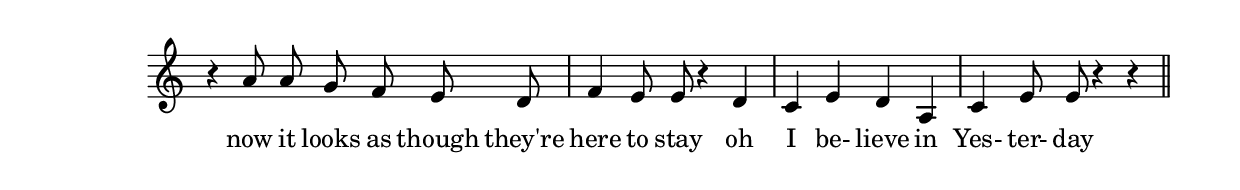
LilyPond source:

#(ly:set-option 'midi-extension "mid")
\version "2.12.3"
\include "english.ly"
\header{


}
%{

%}
melody = {
\once \override Staff.TimeSignature #'stencil = ##f
\clef treble
\key c \major
\autoBeamOn
\cadenzaOn


 r4 a'8 a'8 g'8 f'8 e'8 d'8 \bar "|"  f'4 e'8 e'8 r4 d'4 \bar "|"  c'4 e'4 d'4 a4 \bar "|"  c'4 e'8 e'8 r4 r4 \bar "||"   \break

}


text = \lyricmode {
now it looks as though they're here to stay oh I be- lieve in Yes- ter- day 
}

\score{

<<
\new Voice = "one" {
\melody
}
\new Lyrics \lyricsto "one" \text
>>
\layout {
\context {
\Score
\remove "Bar_number_engraver"
}
}
\midi {
\context {
\Score
tempoWholesPerMinute = #(ly:make-moment 200 4)
}
}
}